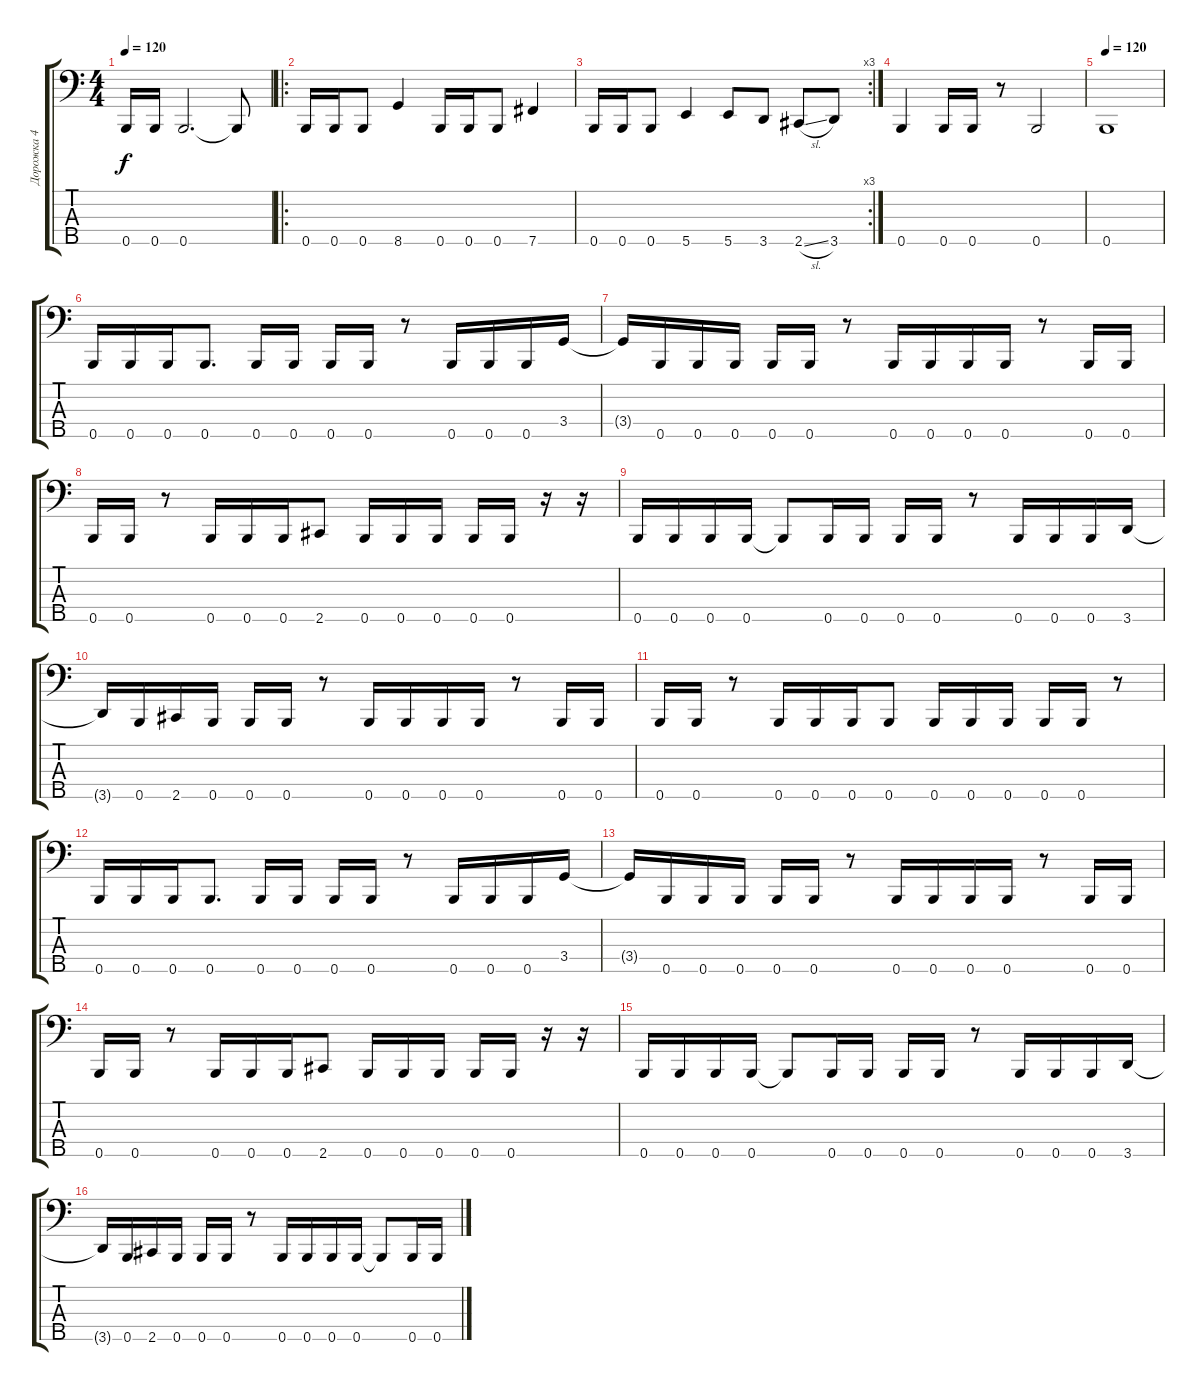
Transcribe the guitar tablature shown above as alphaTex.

\track ("Дорожка 4" "Дорожка 4") {instrument electricbassfinger}
\staff {score tabs}
\tuning (A2 B2 B1 E1 B0) {hide}
\ts (4 4)
\tempo 120
\clef f4
\ks c
0.5.16{dy f} 0.5.16 0.5.2{d} 0.5{t}.8 |
\ro
0.5.16 0.5.16 0.5.8 8.5.4 0.5.16 0.5.16 0.5.8 7.5.4 |
\rc 3
0.5.16 0.5.16 0.5.8 5.5.4 5.5.8 3.5.8 2.5{sl}.8 3.5.8 |
0.5.4 0.5.16 0.5.16 r.8 0.5.2 |
\tempo 120
0.5.1 |
0.5.16 0.5.16 0.5.16 0.5.8{d} 0.5.16 0.5.16 0.5.16 0.5.16 r.8 0.5.16 0.5.16 0.5.16 3.4.16 |
3.4{t}.16 0.5.16 0.5.16 0.5.16 0.5.16 0.5.16 r.8 0.5.16 0.5.16 0.5.16 0.5.16 r.8 0.5.16 0.5.16 |
0.5.16 0.5.16 r.8 0.5.16 0.5.16 0.5.16 2.5.8 0.5.16 0.5.16 0.5.16 0.5.16 0.5.16 r.16 r.16 |
0.5.16 0.5.16 0.5.16 0.5.16 0.5{t}.8 0.5.16 0.5.16 0.5.16 0.5.16 r.8 0.5.16 0.5.16 0.5.16 3.5.16 |
3.5{t}.16 0.5.16 2.5.16 0.5.16 0.5.16 0.5.16 r.8 0.5.16 0.5.16 0.5.16 0.5.16 r.8 0.5.16 0.5.16 |
0.5.16 0.5.16 r.8 0.5.16 0.5.16 0.5.16 0.5.8 0.5.16 0.5.16 0.5.16 0.5.16 0.5.16 r.8 |
0.5.16 0.5.16 0.5.16 0.5.8{d} 0.5.16 0.5.16 0.5.16 0.5.16 r.8 0.5.16 0.5.16 0.5.16 3.4.16 |
3.4{t}.16 0.5.16 0.5.16 0.5.16 0.5.16 0.5.16 r.8 0.5.16 0.5.16 0.5.16 0.5.16 r.8 0.5.16 0.5.16 |
0.5.16 0.5.16 r.8 0.5.16 0.5.16 0.5.16 2.5.8 0.5.16 0.5.16 0.5.16 0.5.16 0.5.16 r.16 r.16 |
0.5.16 0.5.16 0.5.16 0.5.16 0.5{t}.8 0.5.16 0.5.16 0.5.16 0.5.16 r.8 0.5.16 0.5.16 0.5.16 3.5.16 |
3.5{t}.16 0.5.16 2.5.16 0.5.16 0.5.16 0.5.16 r.8 0.5.16 0.5.16 0.5.16 0.5.16 0.5{t}.8 0.5.16 0.5.16
